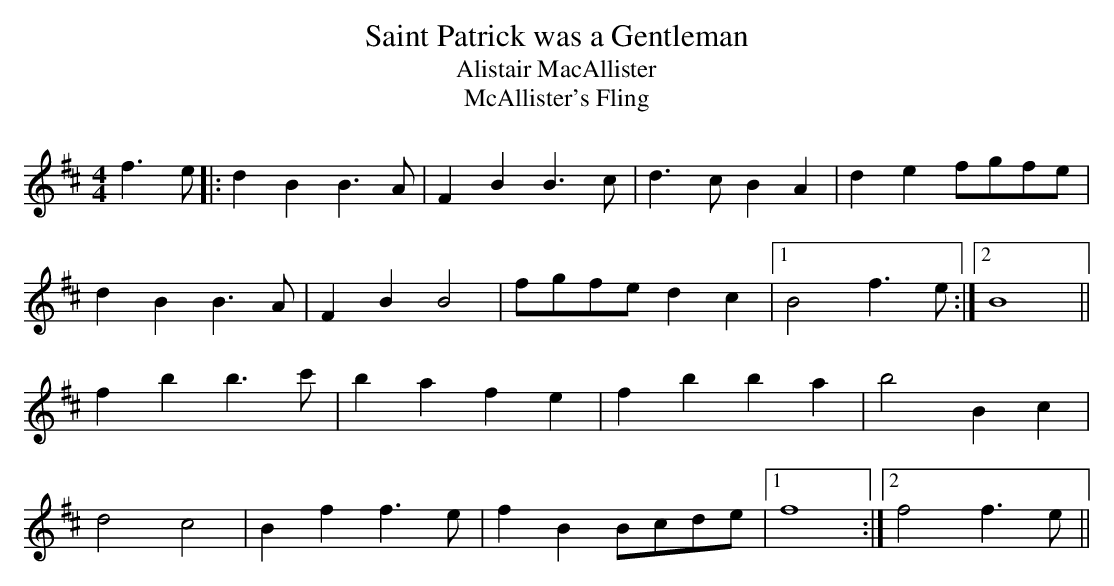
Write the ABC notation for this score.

X:1
T: Saint Patrick was a Gentleman
T: Alistair MacAllister
T: McAllister's Fling
M: 4/4
K: Bm
f3e |: d2B2 B3A | F2B2 B3c | d3c B2A2 | d2e2 fgfe |
d2B2 B3A | F2B2 B4 | fgfe d2c2 |1 B4 f3e :|2 B8 ||
f2b2 b3c' | b2a2 f2e2 | f2b2 b2a2 | b4 B2c2 |
d4 c4 | B2f2 f3e | f2B2 Bcde |1 f8 :|2 f4 f3e ||
